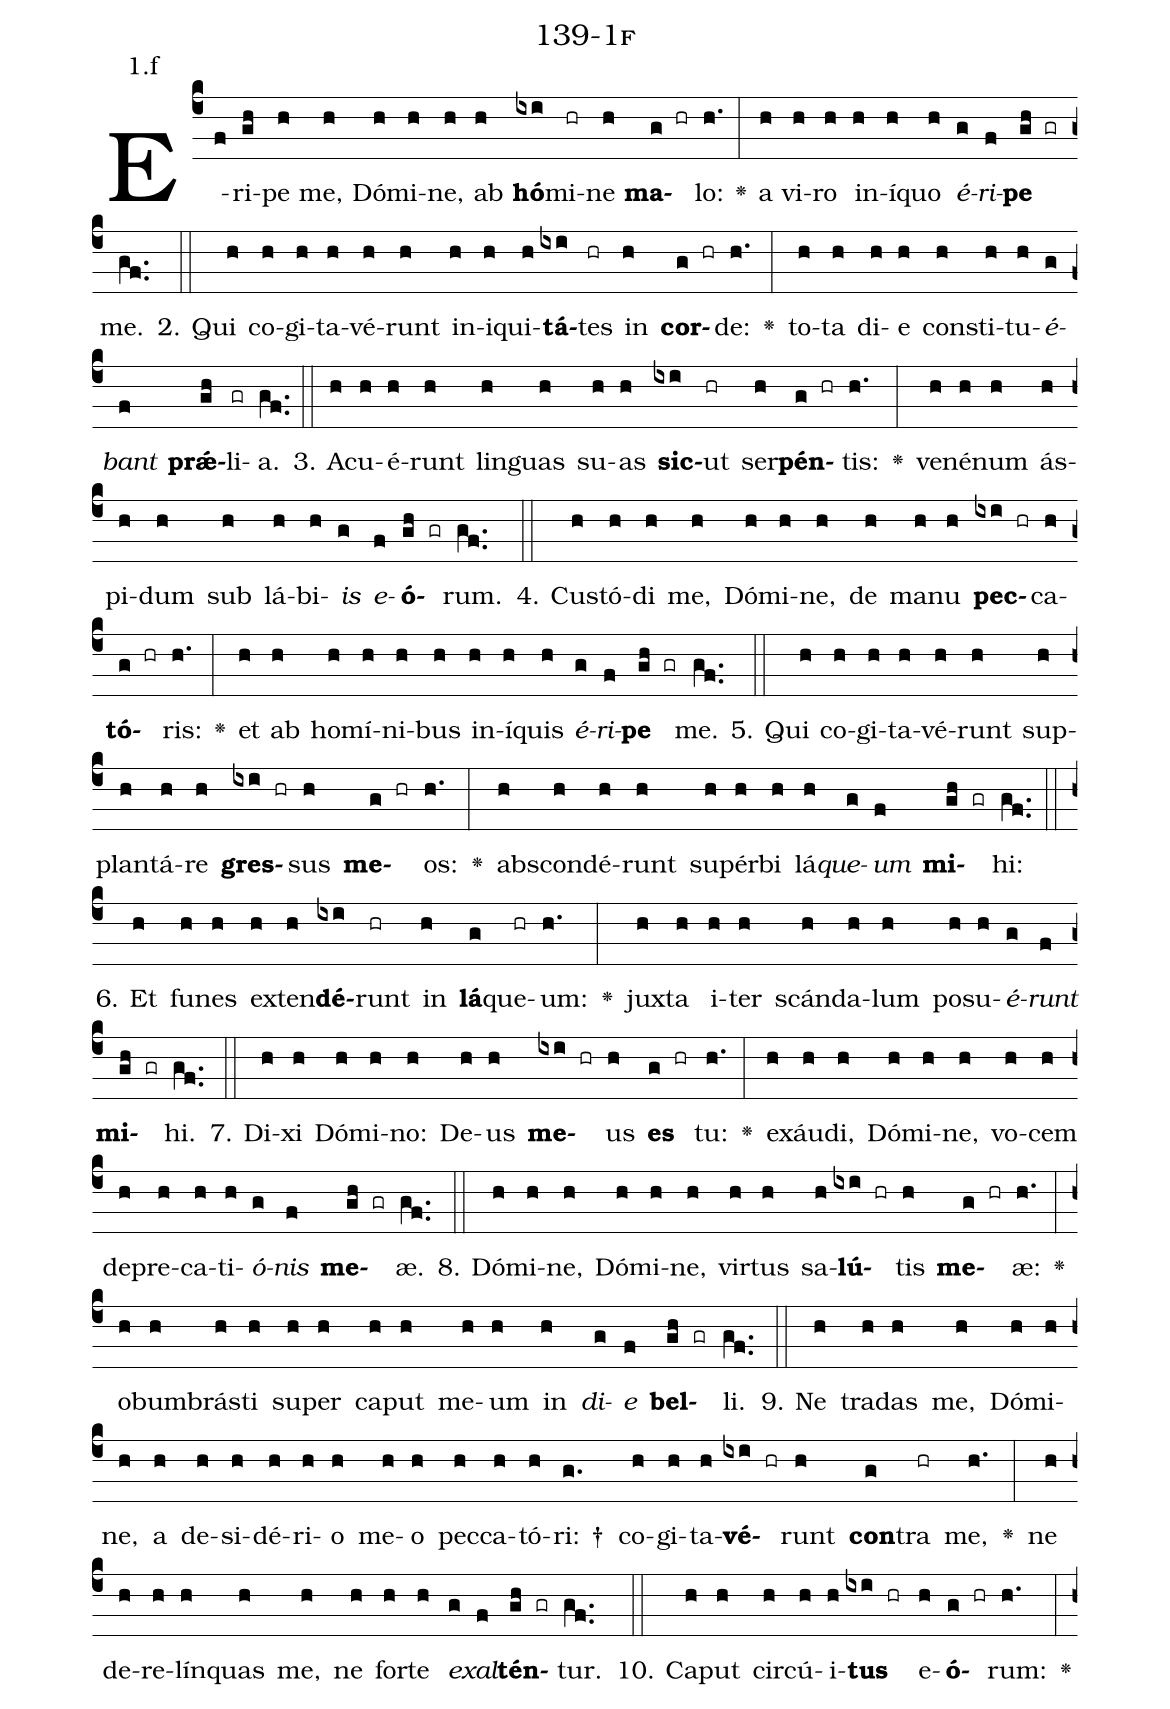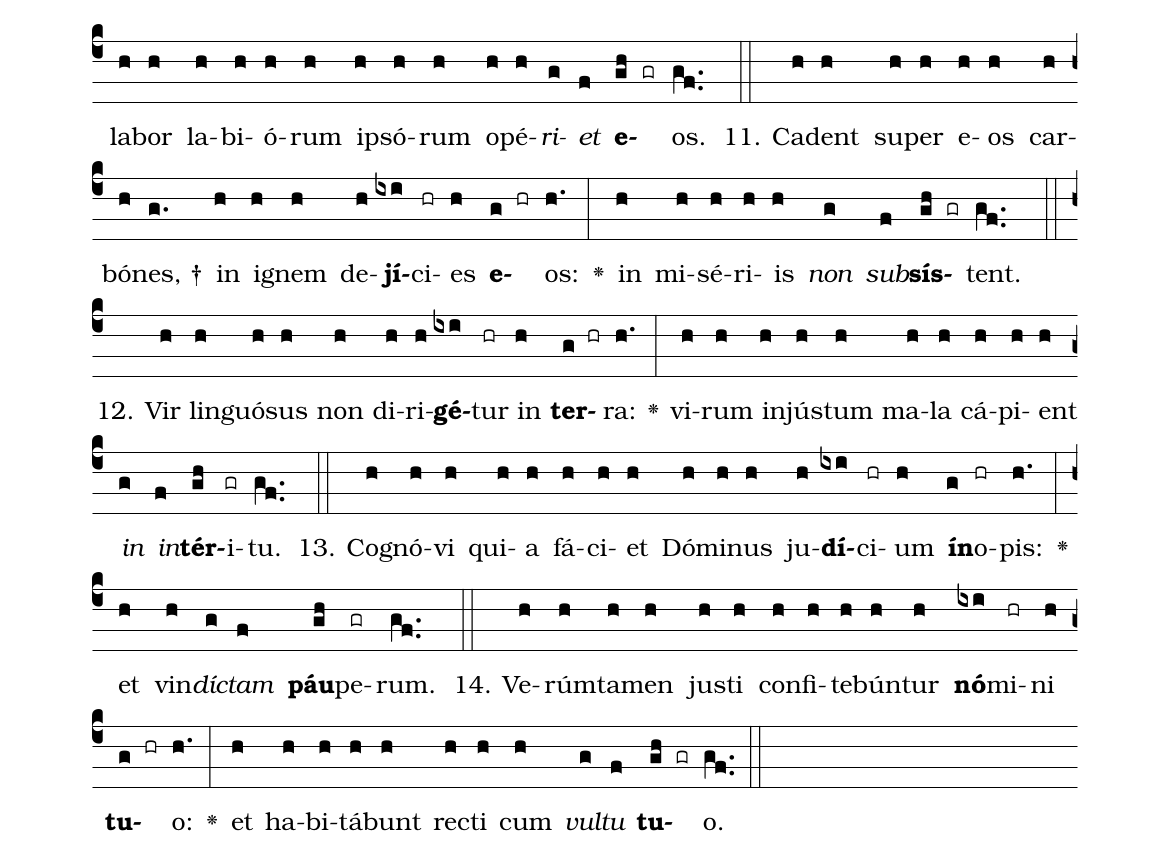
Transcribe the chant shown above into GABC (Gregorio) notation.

name: 139-1f;
annotation: 1.f;
%%
(c4)E(f)ri(gh)pe(h) me,(h) Dó(h)mi(h)ne,(h) ab(h) <b>hó</b>(ixi)mi(hr)ne(h) <b>ma</b>(g hr)lo:(h.) <v>\greheightstar</v>(:) a(h) vi(h)ro(h) in(h)í(h)quo(h) <i>é</i>(g)<i>ri</i>(f)<b>pe</b>(gh gr) me.(gf..) (::)
2. Qui(h) co(h)gi(h)ta(h)vé(h)runt(h) in(h)i(h)qui(h)<b>tá</b>(ixi)tes(hr) in(h) <b>cor</b>(g hr)de:(h.) <v>\greheightstar</v>(:) to(h)ta(h) di(h)e(h) con(h)sti(h)tu(h)<i>é</i>(g)<i>bant</i>(f) <b>prǽ</b>(gh)li(gr)a.(gf..) (::)
3. A(h)cu(h)é(h)runt(h) lin(h)guas(h) su(h)as(h) <b>sic</b>(ixi)ut(hr) ser(h)<b>pén</b>(g hr)tis:(h.) <v>\greheightstar</v>(:) ve(h)né(h)num(h) ás(h)pi(h)dum(h) sub(h) lá(h)bi(h)<i>is</i>(g) <i>e</i>(f)<b>ó</b>(gh gr)rum.(gf..) (::)
4. Cus(h)tó(h)di(h) me,(h) Dó(h)mi(h)ne,(h) de(h) ma(h)nu(h) <b>pec</b>(ixi hr)ca(h)<b>tó</b>(g hr)ris:(h.) <v>\greheightstar</v>(:) et(h) ab(h) ho(h)mí(h)ni(h)bus(h) in(h)í(h)quis(h) <i>é</i>(g)<i>ri</i>(f)<b>pe</b>(gh gr) me.(gf..) (::)
5. Qui(h) co(h)gi(h)ta(h)vé(h)runt(h) sup(h)plan(h)tá(h)re(h) <b>gres</b>(ixi hr)sus(h) <b>me</b>(g hr)os:(h.) <v>\greheightstar</v>(:) abs(h)con(h)dé(h)runt(h) su(h)pér(h)bi(h) lá(h)<i>que</i>(g)<i>um</i>(f) <b>mi</b>(gh gr)hi:(gf..) (::)
6. Et(h) fu(h)nes(h) ex(h)ten(h)<b>dé</b>(ixi)runt(hr) in(h) <b>lá</b>(g)que(hr)um:(h.) <v>\greheightstar</v>(:) jux(h)ta(h) i(h)ter(h) scán(h)da(h)lum(h) po(h)su(h)<i>é</i>(g)<i>runt</i>(f) <b>mi</b>(gh gr)hi.(gf..) (::)
7. Di(h)xi(h) Dó(h)mi(h)no:(h) De(h)us(h) <b>me</b>(ixi hr)us(h) <b>es</b>(g hr) tu:(h.) <v>\greheightstar</v>(:) ex(h)áu(h)di,(h) Dó(h)mi(h)ne,(h) vo(h)cem(h) de(h)pre(h)ca(h)ti(h)<i>ó</i>(g)<i>nis</i>(f) <b>me</b>(gh gr)æ.(gf..) (::)
8. Dó(h)mi(h)ne,(h) Dó(h)mi(h)ne,(h) vir(h)tus(h) sa(h)<b>lú</b>(ixi hr)tis(h) <b>me</b>(g hr)æ:(h.) <v>\greheightstar</v>(:) ob(h)um(h)brás(h)ti(h) su(h)per(h) ca(h)put(h) me(h)um(h) in(h) <i>di</i>(g)<i>e</i>(f) <b>bel</b>(gh gr)li.(gf..) (::)
9. Ne(h) tra(h)das(h) me,(h) Dó(h)mi(h)ne,(h) a(h) de(h)si(h)dé(h)ri(h)o(h) me(h)o(h) pec(h)ca(h)tó(h)ri: †(g.) co(h)gi(h)ta(h)<b>vé</b>(ixi hr)runt(h) <b>con</b>(g)tra(hr) me,(h.) <v>\greheightstar</v>(:) ne(h) de(h)re(h)lín(h)quas(h) me,(h) ne(h) for(h)te(h) <i>ex</i>(g)<i>al</i>(f)<b>tén</b>(gh gr)tur.(gf..) (::)
10. Ca(h)put(h) cir(h)cú(h)i(h)<b>tus</b>(ixi hr) e(h)<b>ó</b>(g hr)rum:(h.) <v>\greheightstar</v>(:) la(h)bor(h) la(h)bi(h)ó(h)rum(h) ip(h)só(h)rum(h) o(h)pé(h)<i>ri</i>(g)<i>et</i>(f) <b>e</b>(gh gr)os.(gf..) (::)
11. Ca(h)dent(h) su(h)per(h) e(h)os(h) car(h)bó(h)nes, †(g.) in(h) i(h)gnem(h) de(h)<b>jí</b>(ixi)ci(hr)es(h) <b>e</b>(g hr)os:(h.) <v>\greheightstar</v>(:) in(h) mi(h)sé(h)ri(h)is(h) <i>non</i>(g) <i>sub</i>(f)<b>sís</b>(gh gr)tent.(gf..) (::)
12. Vir(h) lin(h)guó(h)sus(h) non(h) di(h)ri(h)<b>gé</b>(ixi)tur(hr) in(h) <b>ter</b>(g hr)ra:(h.) <v>\greheightstar</v>(:) vi(h)rum(h) in(h)jús(h)tum(h) ma(h)la(h) cá(h)pi(h)ent(h) <i>in</i>(g) <i>in</i>(f)<b>tér</b>(gh)i(gr)tu.(gf..) (::)
13. Co(h)gnó(h)vi(h) qui(h)a(h) fá(h)ci(h)et(h) Dó(h)mi(h)nus(h) ju(h)<b>dí</b>(ixi)ci(hr)um(h) <b>ín</b>(g)o(hr)pis:(h.) <v>\greheightstar</v>(:) et(h) vin(h)<i>díc</i>(g)<i>tam</i>(f) <b>páu</b>(gh)pe(gr)rum.(gf..) (::)
14. Ve(h)rúm(h)ta(h)men(h) jus(h)ti(h) con(h)fi(h)te(h)bún(h)tur(h) <b>nó</b>(ixi)mi(hr)ni(h) <b>tu</b>(g hr)o:(h.) <v>\greheightstar</v>(:) et(h) ha(h)bi(h)tá(h)bunt(h) rec(h)ti(h) cum(h) <i>vul</i>(g)<i>tu</i>(f) <b>tu</b>(gh gr)o.(gf..) (::)
